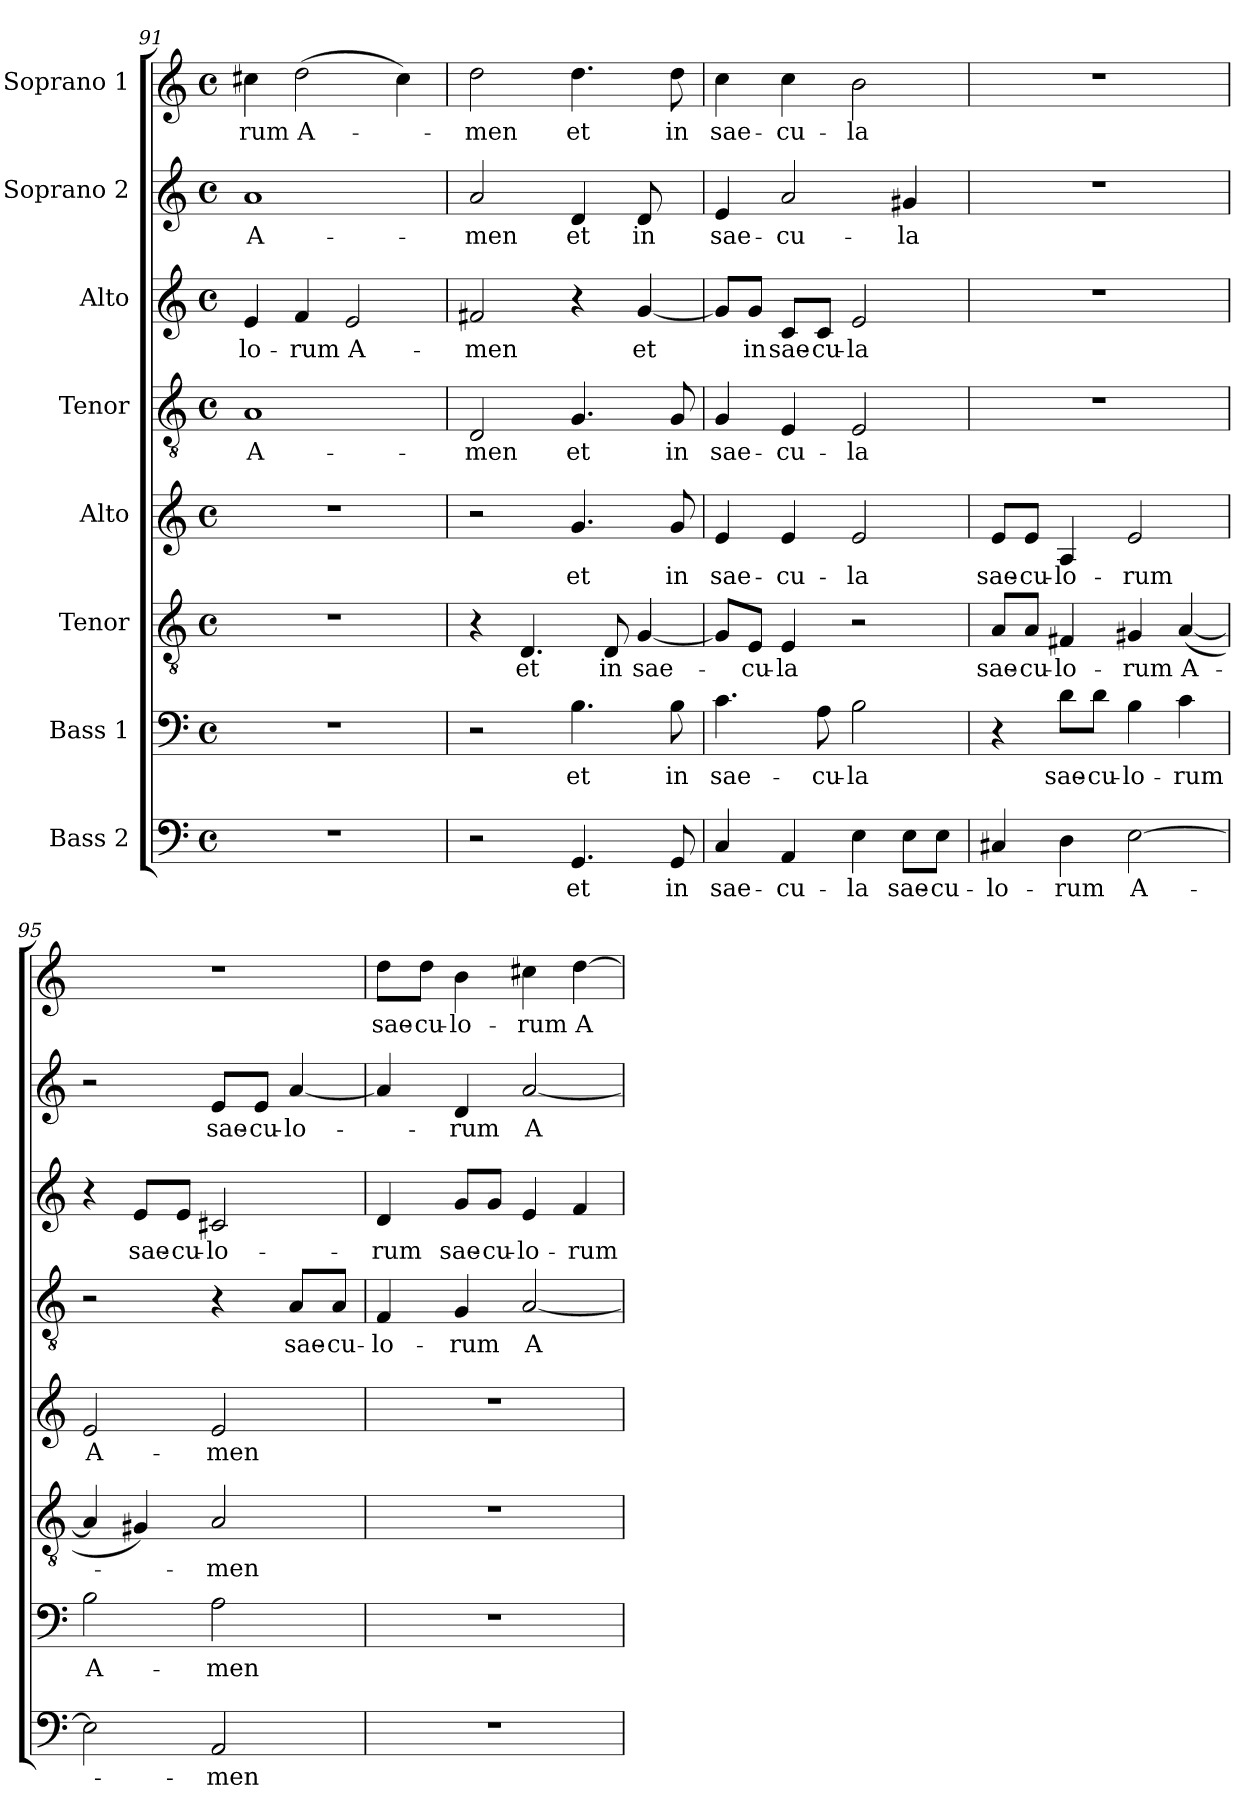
**kern	**text	**kern	**text	**kern	**text	**kern	**text	**kern	**text	**kern	**text	**kern	**text	**kern	**text
*part8	*part8	*part7	*part7	*part6	*part6	*part5	*part5	*part4	*part4	*part3	*part3	*part2	*part2	*part1	*part1
*staff8	*staff8	*staff7	*staff7	*staff6	*staff6	*staff5	*staff5	*staff4	*staff4	*staff3	*staff3	*staff2	*staff2	*staff1	*staff1
*I"Bass 2	*	*I"Bass 1	*	*I"Tenor	*	*I"Alto	*	*I"Tenor	*	*I"Alto	*	*I"Soprano 2	*	*I"Soprano 1	*
!!LO:PB:g=z
*clefF4	*	*clefF4	*	*clefGv2	*	*clefG2	*	*clefGv2	*	*clefG2	*	*clefG2	*	*clefG2	*
*k[]	*	*k[]	*	*k[]	*	*k[]	*	*k[]	*	*k[]	*	*k[]	*	*k[]	*
*C:	*	*C:	*	*C:	*	*C:	*	*C:	*	*C:	*	*C:	*	*C:	*
*M4/4	*	*M4/4	*	*M4/4	*	*M4/4	*	*M4/4	*	*M4/4	*	*M4/4	*	*M4/4	*
*met(c)	*	*met(c)	*	*met(c)	*	*met(c)	*	*met(c)	*	*met(c)	*	*met(c)	*	*met(c)	*
=91	=91	=91	=91	=91	=91	=91	=91	=91	=91	=91	=91	=91	=91	=91	=91
1r	.	1r	.	1r	.	1r	.	1A	A-	4e/	-lo-	1a	A-	4cc#X\	-rum
.	.	.	.	.	.	.	.	.	.	4f/	-rum	.	.	(2dd\	A-
.	.	.	.	.	.	.	.	.	.	2e/	A-	.	.	.	.
.	.	.	.	.	.	.	.	.	.	.	.	.	.	4cc#\)	.
=92	=92	=92	=92	=92	=92	=92	=92	=92	=92	=92	=92	=92	=92	=92	=92
2r	.	2r	.	4r	.	2r	.	2D/	-men	2f#X/	-men	2a/	-men	2dd\	-men
.	.	.	.	4.D/	et	.	.	.	.	.	.	.	.	.	.
4.GG/	et	4.B\	et	.	.	4.g/	et	4.G/	et	4r	.	4d/	et	4.dd\	et
.	.	.	.	8D/	in	.	.	.	.	.	.	.	.	.	.
.	.	.	.	[4G/	sae-	.	.	.	.	[4g/	et	8d/	in	.	.
8GG/	in	8B\	in	.	.	8g/	in	8G/	in	.	.	8ryy	.	8dd\	in
=93	=93	=93	=93	=93	=93	=93	=93	=93	=93	=93	=93	=93	=93	=93	=93
4C/	sae-	4.c\	sae-	8G/L]	.	4e/	sae-	4G/	sae-	8g/L]	.	4e/	sae-	4cc\	sae-
.	.	.	.	8E/J	-cu-	.	.	.	.	8g/J	in	.	.	.	.
4AA/	-cu-	.	.	4E/	-la	4e/	-cu-	4E/	-cu-	8c/L	sae-	2a/	-cu-	4cc\	-cu-
.	.	8A\	-cu-	.	.	.	.	.	.	8c/J	-cu-	.	.	.	.
4E\	-la	2B\	-la	2r	.	2e/	-la	2E/	-la	2e/	-la	.	.	2b\	-la
8E\L	sae-	.	.	.	.	.	.	.	.	.	.	4g#X/	-la	.	.
8E\J	-cu-	.	.	.	.	.	.	.	.	.	.	.	.	.	.
=94	=94	=94	=94	=94	=94	=94	=94	=94	=94	=94	=94	=94	=94	=94	=94
4C#X/	-lo-	4r	.	8A/L	sae-	8e/L	sae-	1r	.	1r	.	1r	.	1r	.
.	.	.	.	8A/J	-cu-	8e/J	-cu-	.	.	.	.	.	.	.	.
4D\	-rum	8d\L	sae-	4F#X/	-lo-	4A/	-lo-	.	.	.	.	.	.	.	.
.	.	8d\J	-cu-	.	.	.	.	.	.	.	.	.	.	.	.
[2E\	A-	4B\	-lo-	4G#X/	-rum	2e/	-rum	.	.	.	.	.	.	.	.
.	.	4c\	-rum	([4A/	A-	.	.	.	.	.	.	.	.	.	.
=95	=95	=95	=95	=95	=95	=95	=95	=95	=95	=95	=95	=95	=95	=95	=95
2E\]	.	2B\	A-	4A/]	.	2e/	A-	2r	.	4r	.	2r	.	1r	.
.	.	.	.	4G#X/)	.	.	.	.	.	8e/L	sae-	.	.	.	.
.	.	.	.	.	.	.	.	.	.	8e/J	-cu-	.	.	.	.
2AA/	-men	2A\	-men	2A/	-men	2e/	-men	4r	.	2c#X/	-lo-	8e/L	sae-	.	.
.	.	.	.	.	.	.	.	.	.	.	.	8e/J	-cu-	.	.
.	.	.	.	.	.	.	.	8A/L	sae-	.	.	[4a/	-lo-	.	.
.	.	.	.	.	.	.	.	8A/J	-cu-	.	.	.	.	.	.
=96	=96	=96	=96	=96	=96	=96	=96	=96	=96	=96	=96	=96	=96	=96	=96
1r	.	1r	.	1r	.	1r	.	4F/	-lo-	4d/	-rum	4a/]	.	8dd\L	sae-
.	.	.	.	.	.	.	.	.	.	.	.	.	.	8dd\J	-cu-
.	.	.	.	.	.	.	.	4G/	-rum	8g/L	sae-	4d/	-rum	4b\	-lo-
.	.	.	.	.	.	.	.	.	.	8g/J	-cu-	.	.	.	.
.	.	.	.	.	.	.	.	[2A/	A-	4e/	-lo-	[2a/	A-	4cc#X\	-rum
.	.	.	.	.	.	.	.	.	.	4f/	-rum	.	.	[4dd\	A-
=	=	=	=	=	=	=	=	=	=	=	=	=	=	=	=
*-	*-	*-	*-	*-	*-	*-	*-	*-	*-	*-	*-	*-	*-	*-	*-
